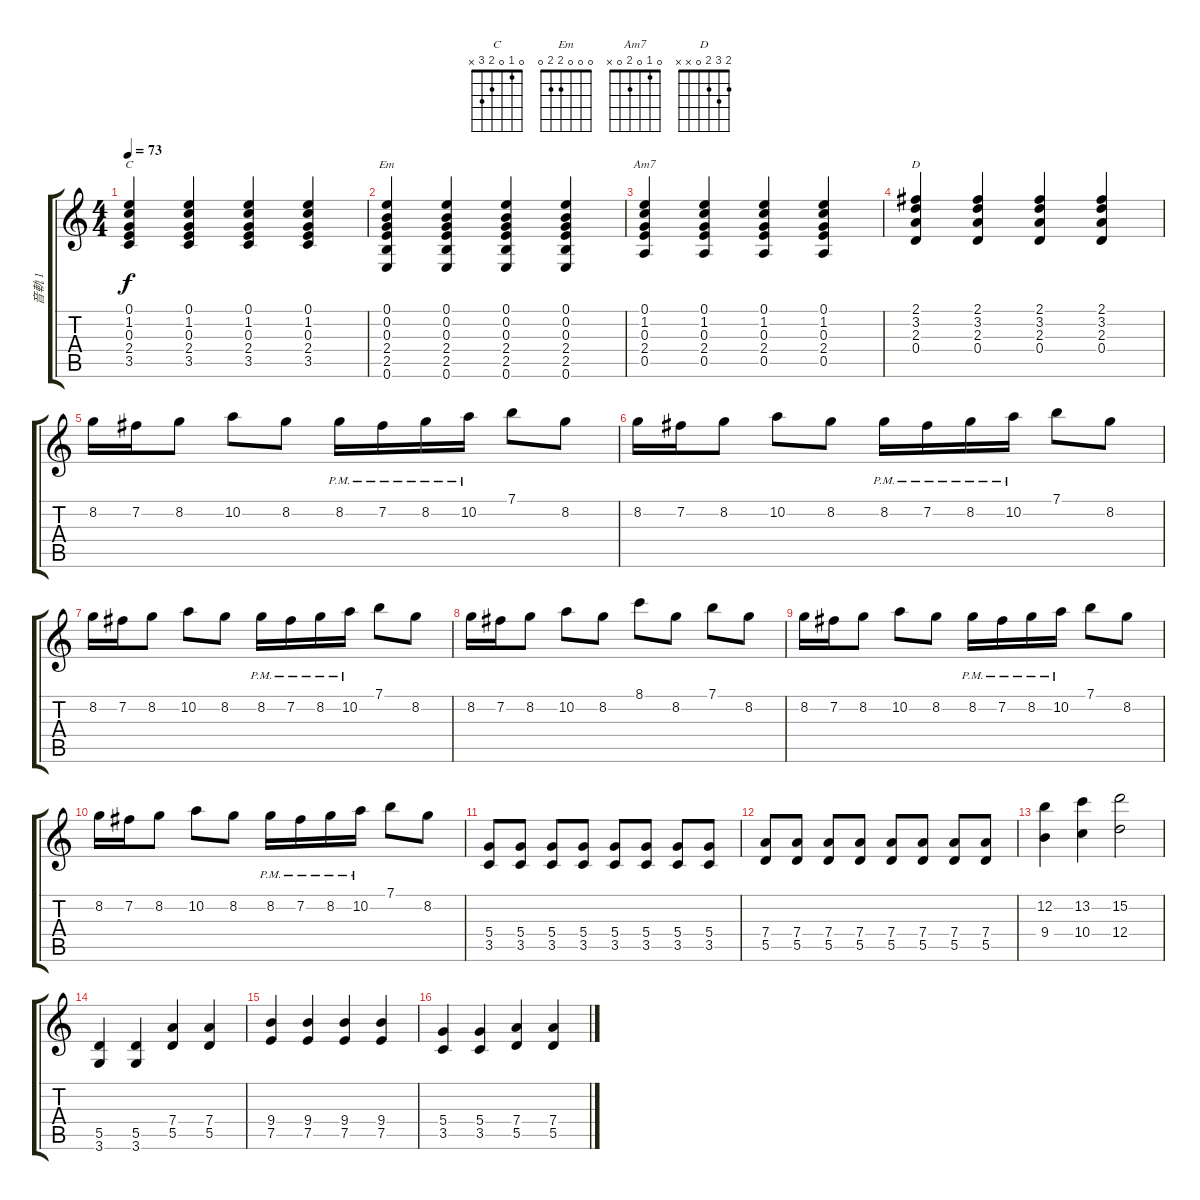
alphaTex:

\track ("音軌 1" "音軌 1") {instrument electricguitarjazz}
\staff {score tabs}
\tuning (E4 B3 G3 D3 A2 E2) {hide}
\chord ("C" 0 1 0 2 3 x)
\chord ("Em" 0 0 0 2 2 0)
\chord ("Am7" 0 1 0 2 0 x)
\chord ("D" 2 3 2 0 x x)
\ts (4 4)
\tempo 73
\clef g2
\ks c
(0.1 1.2 0.3 2.4 3.5).4{ch "C" dy f} (0.1 1.2 0.3 2.4 3.5).4 (0.1 1.2 0.3 2.4 3.5).4 (0.1 1.2 0.3 2.4 3.5).4 |
(0.1 0.2 0.3 2.4 2.5 0.6).4{ch "Em"} (0.1 0.2 0.3 2.4 2.5 0.6).4 (0.1 0.2 0.3 2.4 2.5 0.6).4 (0.1 0.2 0.3 2.4 2.5 0.6).4 |
(0.1 1.2 0.3 2.4 0.5).4{ch "Am7"} (0.1 1.2 0.3 2.4 0.5).4 (0.1 1.2 0.3 2.4 0.5).4 (0.1 1.2 0.3 2.4 0.5).4 |
(2.1 3.2 2.3 0.4).4{ch "D"} (2.1 3.2 2.3 0.4).4 (2.1 3.2 2.3 0.4).4 (2.1 3.2 2.3 0.4).4 |
8.2.16{instrument overdrivenguitar} 7.2.16 8.2.8 10.2.8 8.2.8 8.2{pm}.16 7.2{pm}.16 8.2{pm}.16 10.2{pm}.16 7.1.8 8.2.8 |
8.2.16 7.2.16 8.2.8 10.2.8 8.2.8 8.2{pm}.16 7.2{pm}.16 8.2{pm}.16 10.2{pm}.16 7.1.8 8.2.8 |
8.2.16 7.2.16 8.2.8 10.2.8 8.2.8 8.2{pm}.16 7.2{pm}.16 8.2{pm}.16 10.2{pm}.16 7.1.8 8.2.8 |
8.2.16 7.2.16 8.2.8 10.2.8 8.2.8 8.1.8 8.2.8 7.1.8 8.2.8 |
8.2.16 7.2.16 8.2.8 10.2.8 8.2.8 8.2{pm}.16 7.2{pm}.16 8.2{pm}.16 10.2{pm}.16 7.1.8 8.2.8 |
8.2.16 7.2.16 8.2.8 10.2.8 8.2.8 8.2{pm}.16 7.2{pm}.16 8.2{pm}.16 10.2{pm}.16 7.1.8 8.2.8 |
(5.4 3.5).8 (5.4 3.5).8 (5.4 3.5).8 (5.4 3.5).8 (5.4 3.5).8 (5.4 3.5).8 (5.4 3.5).8 (5.4 3.5).8 |
(7.4 5.5).8 (7.4 5.5).8 (7.4 5.5).8 (7.4 5.5).8 (7.4 5.5).8 (7.4 5.5).8 (7.4 5.5).8 (7.4 5.5).8 |
(12.2 9.4).4 (13.2 10.4).4 (15.2 12.4).2 |
(5.5 3.6).4 (5.5 3.6).4 (7.4 5.5).4 (7.4 5.5).4 |
(9.4 7.5).4 (9.4 7.5).4 (9.4 7.5).4 (9.4 7.5).4 |
(5.4 3.5).4 (5.4 3.5).4 (7.4 5.5).4 (7.4 5.5).4
